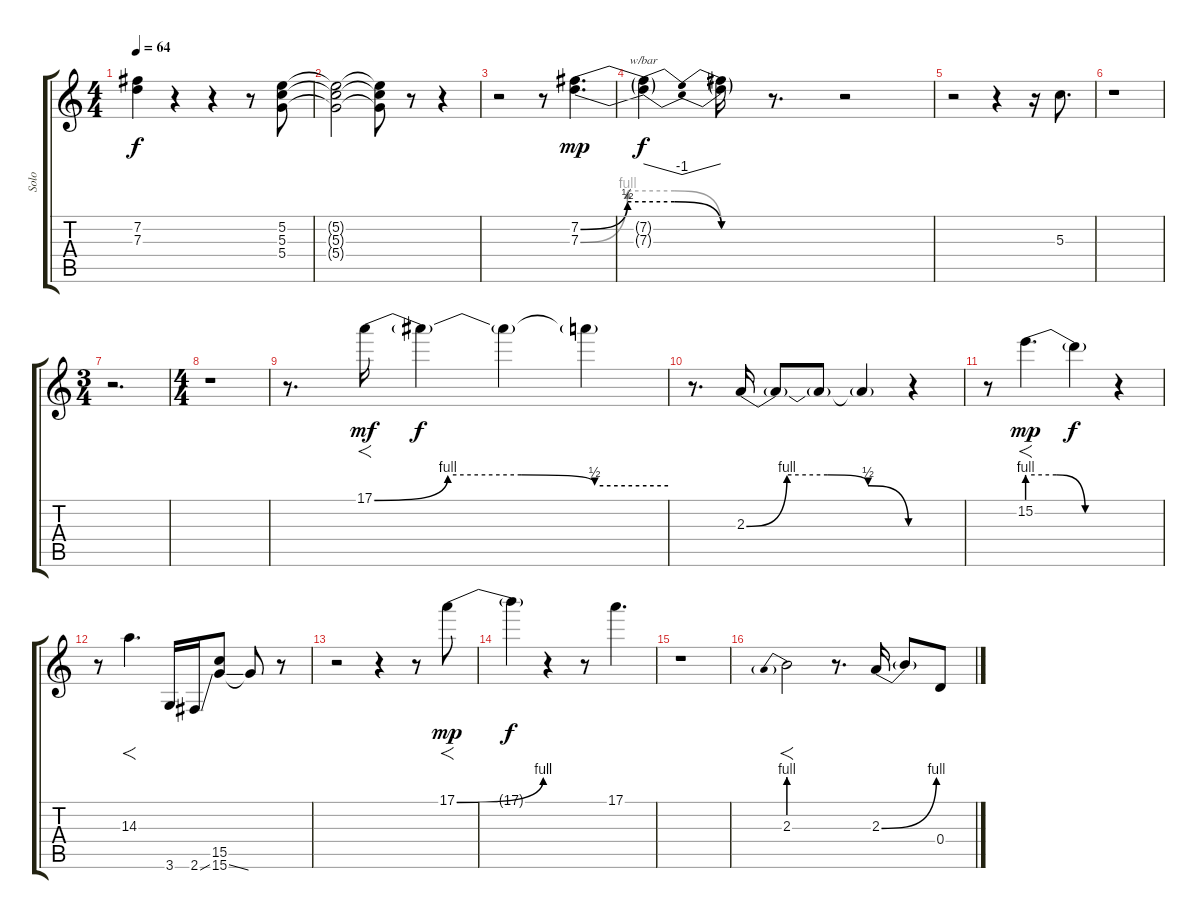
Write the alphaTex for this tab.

\track ("Solo" "Solo") {instrument distortionguitar}
\staff {score tabs}
\tuning (E4 B3 G3 D3 A2 E2) {hide}
\ts (4 4)
\tempo 64
\clef g2
\ks c
(7.2{t} 7.3{t}).4{dy f} r.4 r.4 r.8 (5.2 5.3 5.4).8 |
(5.2{t} 5.3{t} 5.4{t}).2 (5.2{t} 5.3{t} 5.4{t}).8 r.8 r.4 |
r.2 r.8 (7.2{be (custom 0 0 15 2 30 2 45 0 60 0)} 7.3{be (custom 0 0 15 4 30 4 45 0 60 0)}).4{d dy mp} |
(7.2{t} 7.3{t}).4{tbe (dip default 0 0 30 -4 60 0) dy f} (7.2{t} 7.3{t}).16 r.8{d} r.2 |
r.2 r.4 r.16 5.3.8{d} |
r.1 |
\ts (3 4)
r.2{d} |
\ts (4 4)
r.1 |
r.8{d} 17.1{be (custom 0 0 15 4 30 4 45 2 60 2)}.16{f dy mf} 17.1{t}.4{dy f} 17.1{t}.4 17.1{t}.4 |
r.8{d} 2.3{be (custom 0 0 15 4 30 4 45 2 60 0)}.16 2.3{t}.8 2.3{t}.8 2.3{t}.4 r.4 |
r.8 15.2{be (custom 0 4 20 4 40 0 60 0)}.4{f d dy mp} 15.2{t}.4{dy f} r.4 |
r.8 14.3.4{f d} 3.6.16 2.6{ss}.16 (15.5 15.6{ss}).8 15.6{t}.8 r.8 |
r.2 r.4 r.8 17.1{be (bend 0 0 60 4)}.8{f dy mp} |
17.1{t}.4{dy f} r.4 r.8 17.1.4{d} |
r.1 |
2.3{be (prebend 0 4 60 4)}.2{f} r.8{d} 2.3{be (bend 0 0 60 4)}.16 2.3{t}.8 0.4.8
